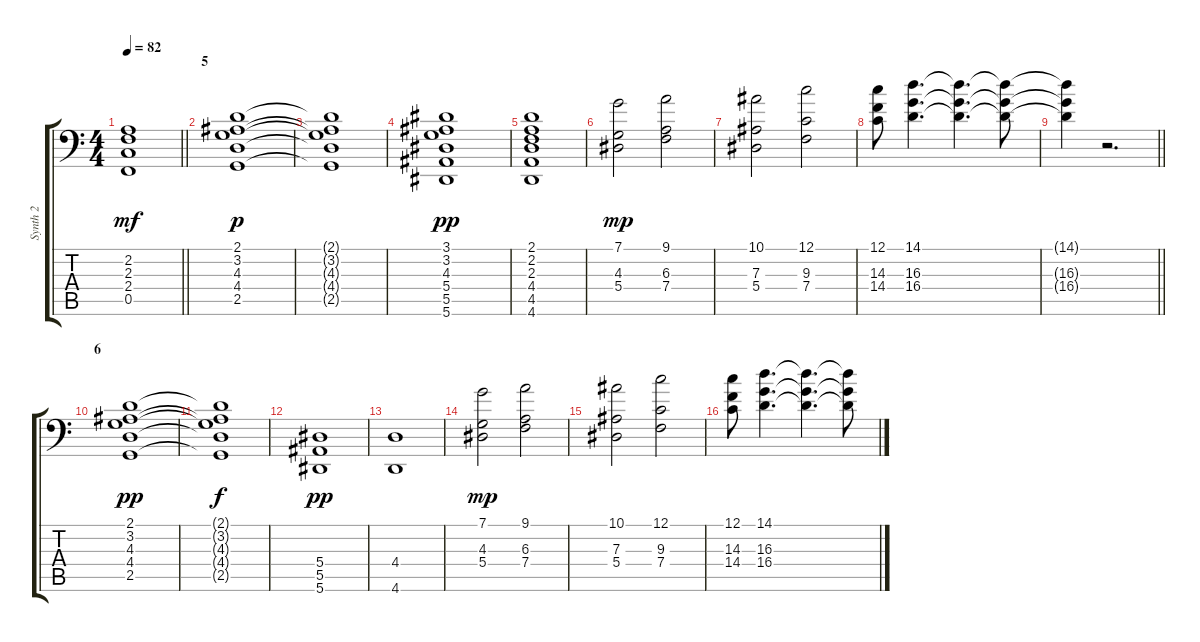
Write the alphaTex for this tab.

\track ("Synth 2" "Synth 2") {instrument stringensemble2}
\staff {score tabs}
\tuning (C4 G3 Eb3 Bb2 F2 Bb1) {hide}
\ts (4 4)
\tempo 82
\clef f4
\barLineRight lightlight
\ks c
(2.2{t} 2.3{t} 2.4{t} 0.5{t}).1{dy mf} |
\section ("" "5")
(2.1 3.2 4.3 4.4 2.5).1{dy p} |
(2.1{t} 3.2{t} 4.3{t} 4.4{t} 2.5{t}).1 |
(3.1 3.2 4.3 5.4 5.5 5.6).1{dy pp} |
(2.1 2.2 2.3 4.4 4.5 4.6).1 |
(7.1 4.3 5.4).2{dy mp} (9.1 6.3 7.4).2 |
(10.1 7.3 5.4).2 (12.1 9.3 7.4).2 |
(12.1 14.3 14.4).8 (14.1 16.3 16.4).4{d} (14.1{t} 16.3{t} 16.4{t}).4{d} (14.1{t} 16.3{t} 16.4{t}).8 |
\barLineRight lightlight
(14.1{t} 16.3{t} 16.4{t}).4 r.2{d} |
\section ("" "6")
(2.1 3.2 4.3 4.4 2.5).1{dy pp} |
(2.1{t} 3.2{t} 4.3{t} 4.4{t} 2.5{t}).1{dy f} |
(5.4 5.5 5.6).1{dy pp} |
(4.4 4.6).1 |
(7.1 4.3 5.4).2{dy mp} (9.1 6.3 7.4).2 |
(10.1 7.3 5.4).2 (12.1 9.3 7.4).2 |
(12.1 14.3 14.4).8 (14.1 16.3 16.4).4{d} (14.1{t} 16.3{t} 16.4{t}).4{d} (14.1{t} 16.3{t} 16.4{t}).8
